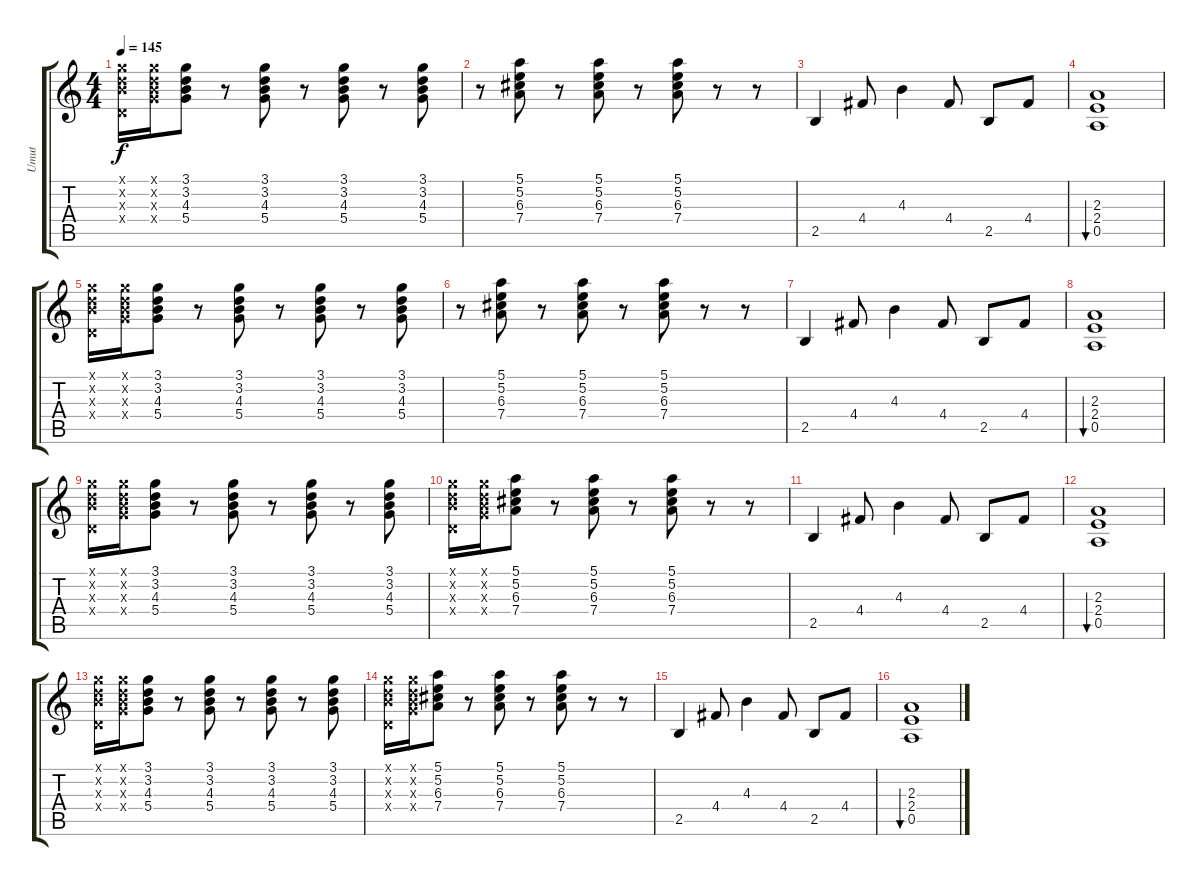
\track ("Umut" "Umut") {instrument distortionguitar}
\staff {score tabs}
\tuning (E4 B3 G3 D3 A2 E2) {hide}
\ts (4 4)
\tempo 145
\clef g2
\ks c
(3.1{x} 3.2{x} 4.3{x} 0.4{x}).16{dy f} (3.1{x} 3.2{x} 4.3{x} 5.4{x}).16 (3.1 3.2 4.3 5.4).8 r.8 (3.1 3.2 4.3 5.4).8 r.8 (3.1 3.2 4.3 5.4).8 r.8 (3.1 3.2 4.3 5.4).8 |
r.8 (5.1 5.2 6.3 7.4).8 r.8 (5.1 5.2 6.3 7.4).8 r.8 (5.1 5.2 6.3 7.4).8 r.8 r.8 |
2.5.4 4.4.8 4.3.4 4.4.8 2.5.8 4.4.8 |
(2.3 2.4 0.5).1{bu 120} |
(3.1{x} 3.2{x} 4.3{x} 0.4{x}).16 (3.1{x} 3.2{x} 4.3{x} 5.4{x}).16 (3.1 3.2 4.3 5.4).8 r.8 (3.1 3.2 4.3 5.4).8 r.8 (3.1 3.2 4.3 5.4).8 r.8 (3.1 3.2 4.3 5.4).8 |
r.8 (5.1 5.2 6.3 7.4).8 r.8 (5.1 5.2 6.3 7.4).8 r.8 (5.1 5.2 6.3 7.4).8 r.8 r.8 |
2.5.4 4.4.8 4.3.4 4.4.8 2.5.8 4.4.8 |
(2.3 2.4 0.5).1{bu 120} |
(3.1{x} 3.2{x} 4.3{x} 0.4{x}).16 (3.1{x} 3.2{x} 4.3{x} 5.4{x}).16 (3.1 3.2 4.3 5.4).8 r.8 (3.1 3.2 4.3 5.4).8 r.8 (3.1 3.2 4.3 5.4).8 r.8 (3.1 3.2 4.3 5.4).8 |
(3.1{x} 3.2{x} 4.3{x} 0.4{x}).16 (3.1{x} 3.2{x} 4.3{x} 5.4{x}).16 (5.1 5.2 6.3 7.4).8 r.8 (5.1 5.2 6.3 7.4).8 r.8 (5.1 5.2 6.3 7.4).8 r.8 r.8 |
2.5.4 4.4.8 4.3.4 4.4.8 2.5.8 4.4.8 |
(2.3 2.4 0.5).1{bu 120} |
(3.1{x} 3.2{x} 4.3{x} 0.4{x}).16 (3.1{x} 3.2{x} 4.3{x} 5.4{x}).16 (3.1 3.2 4.3 5.4).8 r.8 (3.1 3.2 4.3 5.4).8 r.8 (3.1 3.2 4.3 5.4).8 r.8 (3.1 3.2 4.3 5.4).8 |
(3.1{x} 3.2{x} 4.3{x} 0.4{x}).16 (3.1{x} 3.2{x} 4.3{x} 5.4{x}).16 (5.1 5.2 6.3 7.4).8 r.8 (5.1 5.2 6.3 7.4).8 r.8 (5.1 5.2 6.3 7.4).8 r.8 r.8 |
2.5.4 4.4.8 4.3.4 4.4.8 2.5.8 4.4.8 |
(2.3 2.4 0.5).1{bu 120}
